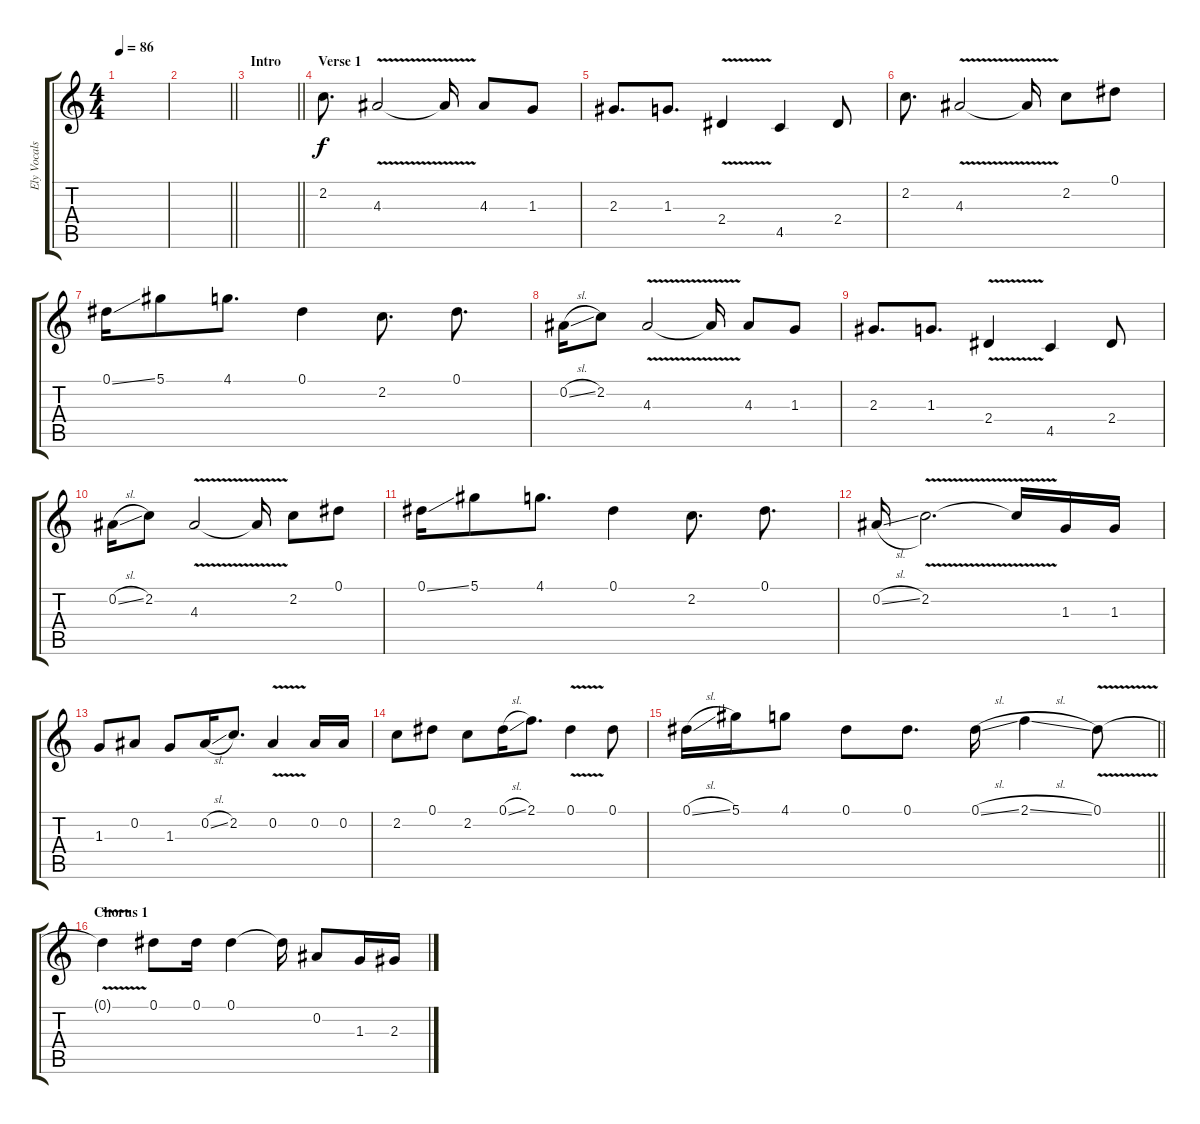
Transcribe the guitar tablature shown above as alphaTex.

\track ("Ely Vocals" "Ely Vocals") {instrument acousticguitarsteel}
\staff {score tabs}
\tuning (Eb4 Bb3 Gb3 Db3 Ab2 Eb2) {hide}
\ts (4 4)
\tempo 86
\clef g2
\ks c
|
\barLineRight lightlight
|
\section ("" "Intro")
\barLineRight lightlight
|
\section ("" "Verse 1")
2.2.8{d} 4.3{v}.2 4.3{t}.16 4.3.8 1.3.8 |
2.3.8{d} 1.3.8{d} 2.4{v}.4 4.5.4 2.4.8 |
2.2.8{d} 4.3{v}.2 4.3{t}.16 2.2.8 0.1.8 |
0.1{ss}.16 5.1.8 4.1.8{d} 0.1.4 2.2.8{d} 0.1.8{d} |
0.2{sl}.16 2.2.8 4.3{v}.2 4.3{t}.16 4.3.8 1.3.8 |
2.3.8{d} 1.3.8{d} 2.4{v}.4 4.5.4 2.4.8 |
0.2{sl}.16 2.2.8 4.3{v}.2 4.3{t}.16 2.2.8 0.1.8 |
0.1{ss}.16 5.1.8 4.1.8{d} 0.1.4 2.2.8{d} 0.1.8{d} |
0.2{sl}.16 2.2{v}.2{d} 2.2{t}.16 1.3.16 1.3.16 |
1.3.8 0.2.8 1.3.8 0.2{sl}.16 2.2.8{d} 0.2{v}.4 0.2.16 0.2.16 |
2.2.8 0.1.8 2.2.8 0.1{sl}.16 2.1.8{d} 0.1{v}.4 0.1.8 |
\barLineRight lightlight
0.1{sl}.16 5.1.16 4.1.8 0.1.8 0.1.8{d} 0.1{sl}.16 2.1{sl}.4 0.1{v}.8 |
\section ("" "Chorus 1")
0.1{t}.4 0.1.8 0.1.16 0.1.4 0.1{t}.16 0.2.8 1.3.16 2.3.16
